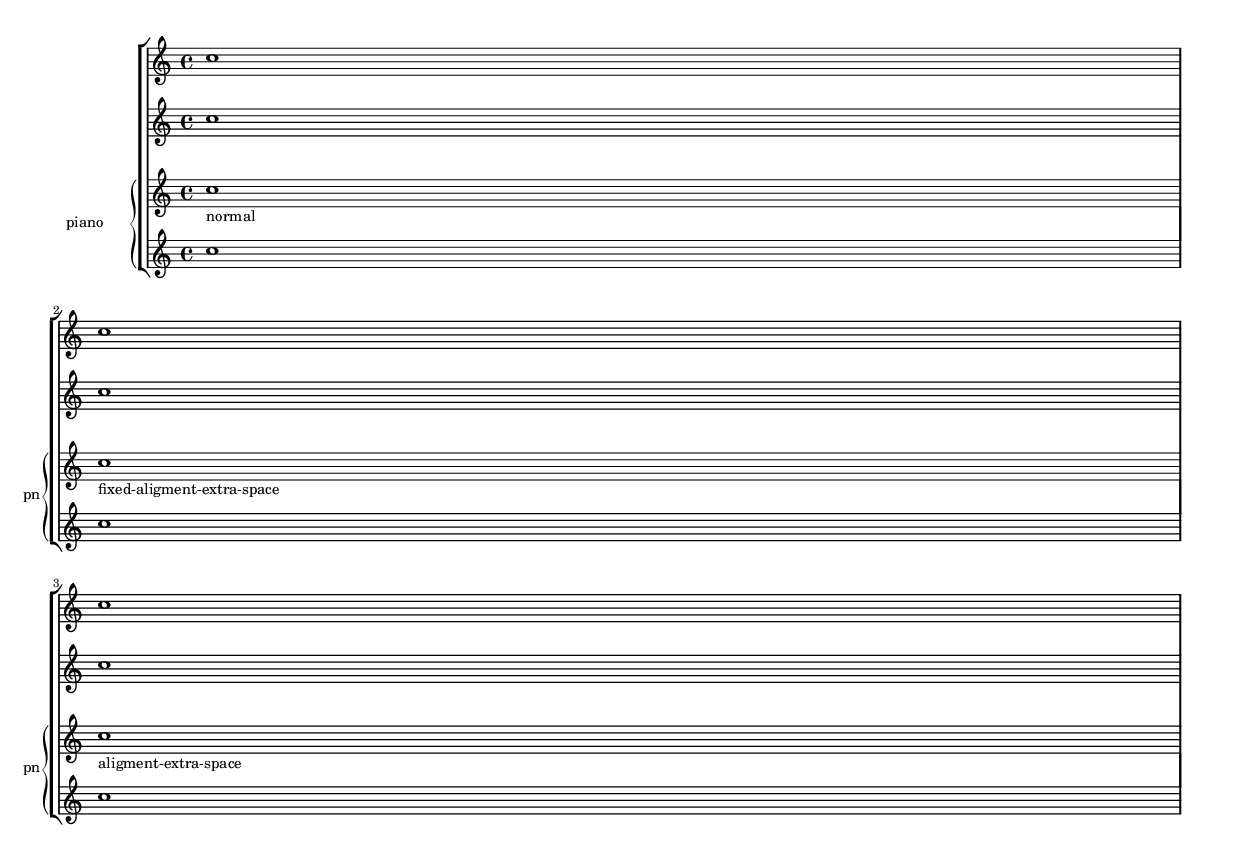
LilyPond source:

%%  Do not edit this file; it is auto-generated from LSR!
\version "2.10.12"

\header { texidoc = "
By setting properties in @code{NonMusicalPaperColumn}, vertical spacing
of alignments can be adjusted per system.


By setting @code{alignment-extra-space} or
@code{fixed-alignment-extra-space} an individual system may be
stretched vertically.


For technical reasons, @code{overrideProperty} has to be used for
setting properties on individual objects. @code{override} in a
@code{\context} block may still be used for global overrides. 
" }

#(set-global-staff-size 13)

\relative c''
\new StaffGroup <<
  \new Staff {
    c1\break 
    c\break 
    c\break
  }
  \new Staff { 
    c1 c c 
  }
  \new PianoStaff <<
    \new Voice  {
      \set PianoStaff.instrumentName = #"piano"
      \set PianoStaff.shortInstrumentName = #"pn"
      c1_"normal"
      
      \overrideProperty
        #"Score.NonMusicalPaperColumn"
        #'line-break-system-details
        #'((fixed-alignment-extra-space . 15))
      c_"fixed-aligment-extra-space"

      \overrideProperty
        #"Score.NonMusicalPaperColumn"
        #'line-break-system-details
        #'((alignment-extra-space . 15))
      c_"aligment-extra-space"
    }
    { c1 c c }
  >>
>>


